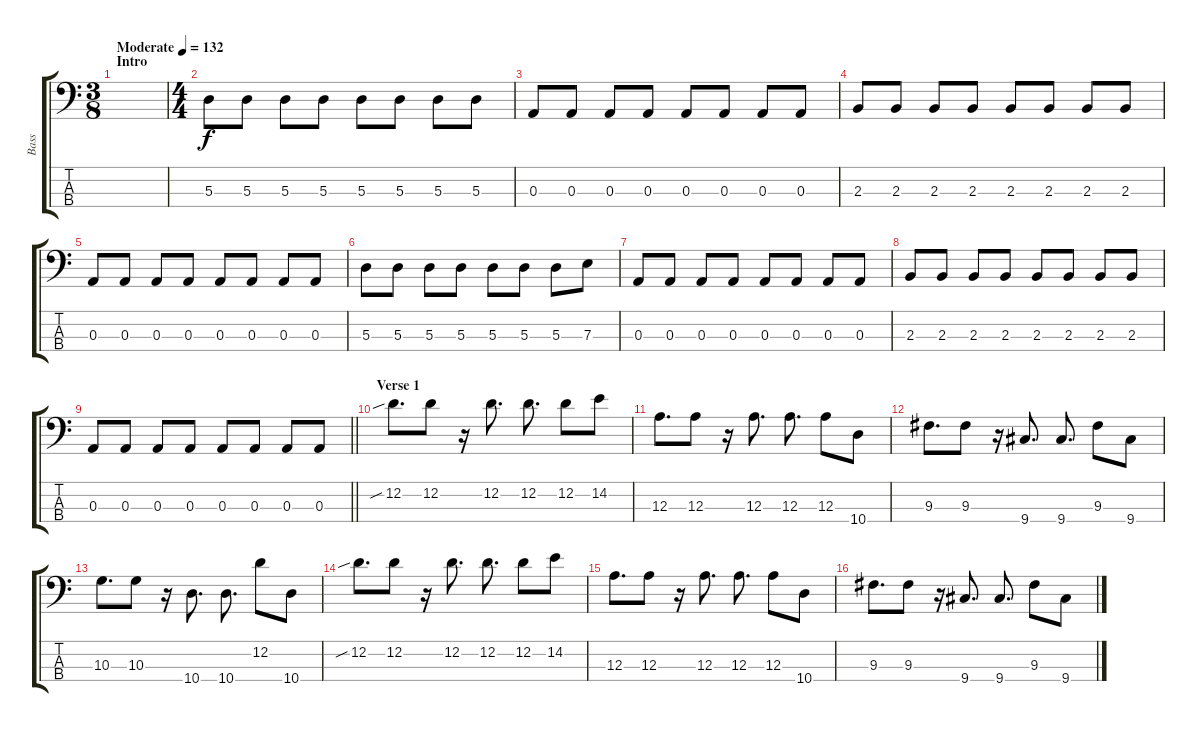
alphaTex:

\track ("Bass" "Bass") {instrument electricbassfinger}
\staff {score tabs}
\tuning (G2 D2 A1 E1) {hide}
\ts (3 8)
\section ("" "Intro")
\tempo (132 "Moderate")
\clef f4
\ks c
|
\ts (4 4)
5.3.8 5.3.8 5.3.8 5.3.8 5.3.8 5.3.8 5.3.8 5.3.8 |
0.3.8 0.3.8 0.3.8 0.3.8 0.3.8 0.3.8 0.3.8 0.3.8 |
2.3.8 2.3.8 2.3.8 2.3.8 2.3.8 2.3.8 2.3.8 2.3.8 |
0.3.8 0.3.8 0.3.8 0.3.8 0.3.8 0.3.8 0.3.8 0.3.8 |
5.3.8 5.3.8 5.3.8 5.3.8 5.3.8 5.3.8 5.3.8 7.3.8 |
0.3.8 0.3.8 0.3.8 0.3.8 0.3.8 0.3.8 0.3.8 0.3.8 |
2.3.8 2.3.8 2.3.8 2.3.8 2.3.8 2.3.8 2.3.8 2.3.8 |
\barLineRight lightlight
0.3.8 0.3.8 0.3.8 0.3.8 0.3.8 0.3.8 0.3.8 0.3.8 |
\section ("" "Verse 1")
12.2{sib}.8{d} 12.2.8 r.16 12.2.8{d} 12.2.8{d} 12.2.8 14.2.8 |
12.3.8{d} 12.3.8 r.16 12.3.8{d} 12.3.8{d} 12.3.8 10.4.8 |
9.3.8{d} 9.3.8 r.16 9.4.8{d} 9.4.8{d} 9.3.8 9.4.8 |
10.3.8{d} 10.3.8 r.16 10.4.8{d} 10.4.8{d} 12.2.8 10.4.8 |
12.2{sib}.8{d} 12.2.8 r.16 12.2.8{d} 12.2.8{d} 12.2.8 14.2.8 |
12.3.8{d} 12.3.8 r.16 12.3.8{d} 12.3.8{d} 12.3.8 10.4.8 |
9.3.8{d} 9.3.8 r.16 9.4.8{d} 9.4.8{d} 9.3.8 9.4.8
